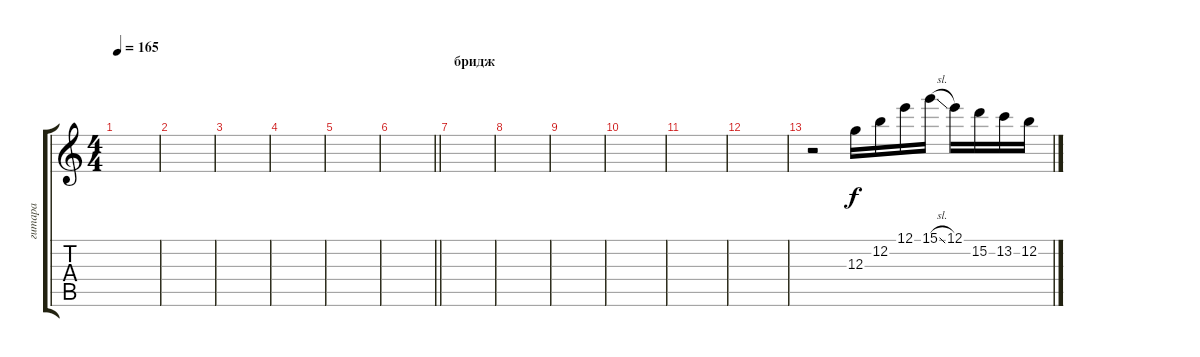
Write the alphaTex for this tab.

\track ("гитара" "гитара") {instrument overdrivenguitar}
\staff {score tabs}
\tuning (E4 B3 G3 D3 A2 E2) {hide}
\ts (4 4)
\tempo 165
\clef g2
\ks c
|
|
|
|
|
\barLineRight lightlight
|
\section ("" "бридж")
|
|
|
|
|
|
r.2 12.3.16 12.2.16 12.1.16 15.1{sl}.16 12.1.16 15.2.16 13.2.16 12.2.16
